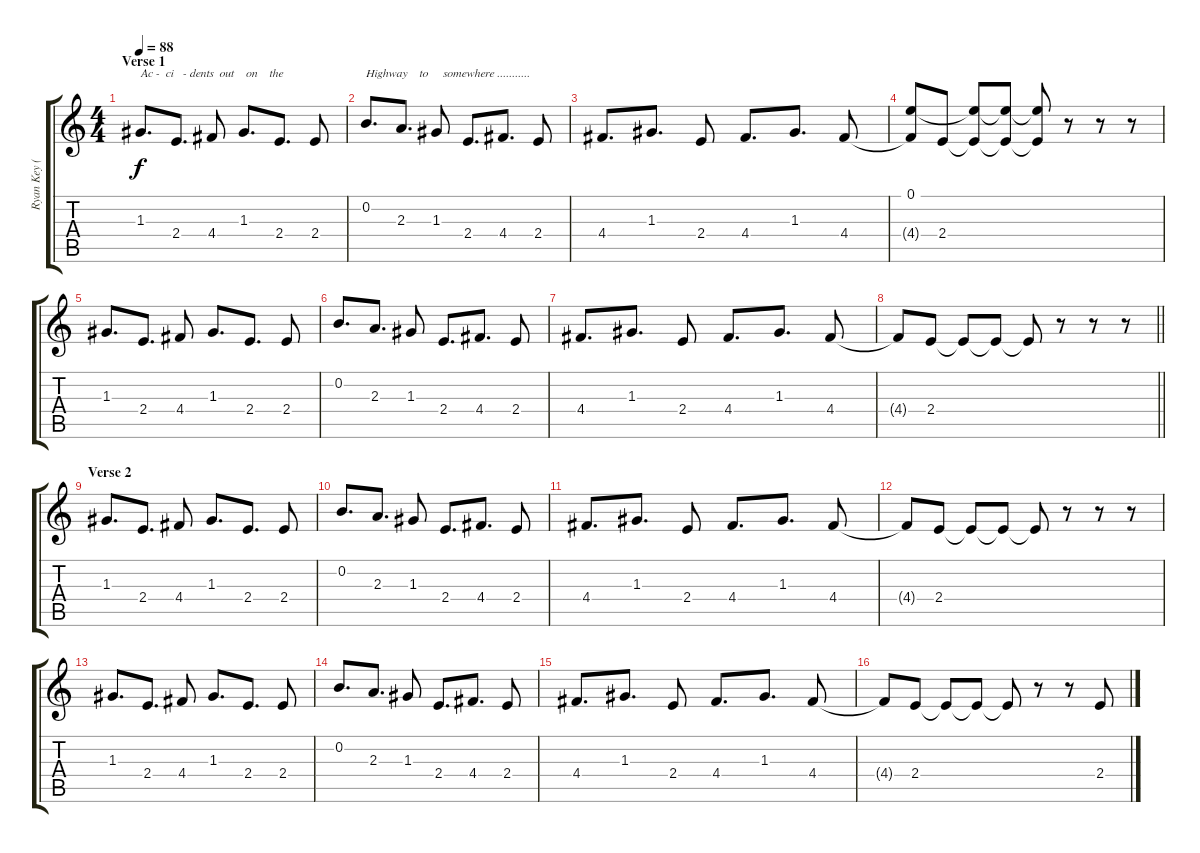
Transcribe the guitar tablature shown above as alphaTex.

\track ("Ryan Key (Vocal)" "Ryan Key (") {instrument overdrivenguitar}
\staff {score tabs}
\tuning (E4 B3 G3 D3 A2 E2) {hide}
\ts (4 4)
\section ("" "Verse 1")
\tempo 88
\clef g2
\ks c
1.3.8{d txt "Ac -  ci   - dents  out    on    the" dy f volume 13 instrument overdrivenguitar} 2.4.8{d} 4.4.8 1.3.8{d} 2.4.8{d} 2.4.8 |
0.2.8{d txt "Highway    to     somewhere ..........."} 2.3.8{d} 1.3.8 2.4.8{d} 4.4.8{d} 2.4.8 |
4.4.8{d} 1.3.8{d} 2.4.8 4.4.8{d} 1.3.8{d} 4.4.8 |
(0.1 4.4{t}).8 2.4.8 (0.1{t} 2.4{t}).8 (0.1{t} 2.4{t}).8 (0.1{t} 2.4{t}).8 r.8 r.8 r.8 |
1.3.8{d} 2.4.8{d} 4.4.8 1.3.8{d} 2.4.8{d} 2.4.8 |
0.2.8{d} 2.3.8{d} 1.3.8 2.4.8{d} 4.4.8{d} 2.4.8 |
4.4.8{d} 1.3.8{d} 2.4.8 4.4.8{d} 1.3.8{d} 4.4.8 |
\barLineRight lightlight
4.4{t}.8 2.4.8 2.4{t}.8 2.4{t}.8 2.4{t}.8 r.8 r.8 r.8 |
\section ("" "Verse 2")
1.3.8{d volume 16} 2.4.8{d} 4.4.8 1.3.8{d} 2.4.8{d} 2.4.8 |
0.2.8{d} 2.3.8{d} 1.3.8 2.4.8{d} 4.4.8{d} 2.4.8 |
4.4.8{d} 1.3.8{d} 2.4.8 4.4.8{d} 1.3.8{d} 4.4.8 |
4.4{t}.8 2.4.8 2.4{t}.8 2.4{t}.8 2.4{t}.8 r.8 r.8 r.8 |
1.3.8{d} 2.4.8{d} 4.4.8 1.3.8{d} 2.4.8{d} 2.4.8 |
0.2.8{d} 2.3.8{d} 1.3.8 2.4.8{d} 4.4.8{d} 2.4.8 |
4.4.8{d} 1.3.8{d} 2.4.8 4.4.8{d} 1.3.8{d} 4.4.8 |
4.4{t}.8 2.4.8 2.4{t}.8 2.4{t}.8 2.4{t}.8 r.8 r.8 2.4.8
